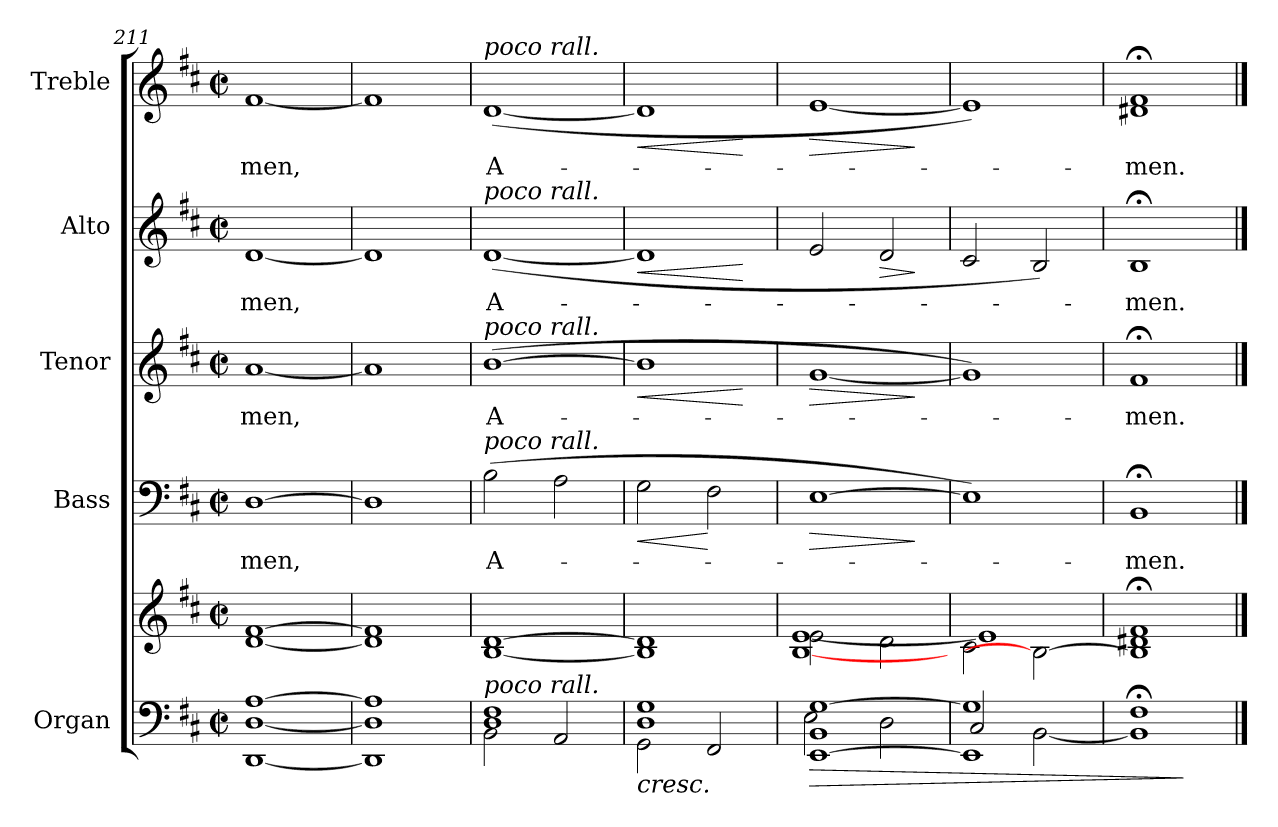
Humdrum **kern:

**kern	**kern	**dynam	**kern	**text	**dynam	**kern	**text	**dynam	**kern	**text	**dynam	**kern	**text	**dynam
*part5	*part5	*part5	*part4	*part4	*part4	*part3	*part3	*part3	*part2	*part2	*part2	*part1	*part1	*part1
*staff6	*staff5	*staff5/6	*staff4	*staff4	*staff4	*staff3	*staff3	*staff3	*staff2	*staff2	*staff2	*staff1	*staff1	*staff1
*I"Organ	*	*	*I"Bass	*	*	*I"Tenor	*	*	*I"Alto	*	*	*I"Treble	*	*
*I'Org.	*	*	*I'B.	*	*	*I'T.	*	*	*I'A.	*	*	*I'Tr.	*	*
*clefF4	*clefG2	*	*clefF4	*	*	*clefG2	*	*	*clefG2	*	*	*clefG2	*	*
*	*	*	*	*	*	*ITrd7c12	*	*	*	*	*	*	*	*
*k[f#c#]	*k[f#c#]	*	*k[f#c#]	*	*	*k[f#c#]	*	*	*k[f#c#]	*	*	*k[f#c#]	*	*
*D:	*D:	*	*D:	*	*	*D:	*	*	*D:	*	*	*D:	*	*
*M2/2	*M2/2	*	*M2/2	*	*	*M2/2	*	*	*M2/2	*	*	*M2/2	*	*
*met(c|)	*met(c|)	*	*met(c|)	*	*	*met(c|)	*	*	*met(c|)	*	*	*met(c|)	*	*
=211	=211	=211	=211	=211	=211	=211	=211	=211	=211	=211	=211	=211	=211	=211
!	!	!	!	!LO:LY:b:color=#000000	!	!	!	!	!	!	!	!	!	!
!	!	!	!	!	!	!	!LO:LY:b:color=#000000	!	!	!	!	!	!	!
!	!	!	!	!	!	!	!	!	!	!LO:LY:b:color=#000000	!	!	!	!
!	!	!	!	!	!	!	!	!	!	!	!	!	!LO:LY:b:color=#000000	!
[1DDi [1Di [1Ai	[1di [1f#i	.	[1Di	-men,	.	[1Ai	-men,	.	[1di	-men,	.	[1f#i	-men,	.
=212	=212	=212	=212	=212	=212	=212	=212	=212	=212	=212	=212	=212	=212	=212
1DDi] 1Di] 1Ai]	1di] 1f#i]	.	1Di]	.	.	1Ai]	.	.	1di]	.	.	1f#i]	.	.
!!LO:LB:g=z
=213	=213	=213	=213	=213	=213	=213	=213	=213	=213	=213	=213	=213	=213	=213
*^	*	*	*	*	*	*	*	*	*	*	*	*	*	*
!	!	!	!	!	!LO:LY:b:color=#000000	!	!	!	!	!	!	!	!	!	!
!	!	!	!	!	!	!	!	!LO:LY:b:color=#000000	!	!	!	!	!	!	!
!	!	!	!	!	!	!	!	!	!	!	!LO:LY:b:color=#000000	!	!	!	!
!	!	!	!	!	!	!	!	!	!	!	!	!	!LO:TX:a:i:t=poco rall.	!	!
!	!	!	!	!	!	!	!	!	!	!LO:TX:a:i:t=poco rall.	!	!	!	!	!
!	!	!	!	!	!	!	!LO:TX:a:i:t=poco rall.	!	!	!	!	!	!	!	!
!	!	!	!	!LO:TX:a:i:t=poco rall.	!	!	!	!	!	!	!	!	!	!	!
!LO:TX:a:i:t=poco rall.	!	!	!	!	!	!	!	!	!	!	!	!	!	!	!
!	!	!	!	!	!	!	!	!	!	!	!	!	!	!LO:LY:b:color=#000000	!
1Di 1F#i	2BBi\	[1Bi [1di	.	(2Bi\	A-	.	([1Bi	A-	.	([1di	A-	.	([1di	A-	.
.	2AAi/	.	.	2Ai\	.	.	.	.	.	.	.	.	.	.	.
=214	=214	=214	=214	=214	=214	=214	=214	=214	=214	=214	=214	=214	=214	=214	=214
!	!	!	!LO:HP:b=2	!	!	!LO:HP:b	!	!	!LO:HP:b	!	!	!LO:HP:b	!	!	!LO:HP:b
1Di 1Gi	2GGi\	1Bi] 1di]	<	2Gi\	.	<	1Bi]	.	<	1di]	.	<	1di]	.	<
.	2FF#i/	.	.	2F#i\	.	[	.	.	.	.	.	.	.	.	.
*v	*v	*	*	*	*	*	*	*	*	*	*	*	*	*	*
.	.	.	.	.	.	.	.	[	.	.	[	.	.	[
=215	=215	=215	=215	=215	=215	=215	=215	=215	=215	=215	=215	=215	=215	=215
!	!	!LO:HP:b=2	!	!	!LO:HP:b	!	!	!LO:HP:b	!	!	!	!	!	!LO:HP:b
*^	*^	*	*	*	*	*	*	*	*	*	*	*	*	*
[1EEi 1BBi [1Gi	2Ei\	2ei\	[1Bi [1ei	>	[1Ei	.	>	[1Gi	.	>	2ei/	.	.	[1ei	.	>
!	!	!	!	!	!	!	!	!	!	!	!	!	!LO:HP:b	!	!	!
.	2Di\	2di\	.	.	.	.	.	.	.	.	2di/	.	>	.	.	.
*v	*v	*	*	*	*	*	*	*	*	*	*	*	*	*	*	*
*	*v	*v	*	*	*	*	*	*	*	*	*	*	*	*	*
.	.	[	.	.	]	.	.	]	.	.	]	.	.	]
=216	=216	=216	=216	=216	=216	=216	=216	=216	=216	=216	=216	=216	=216	=216
*^	*^	*	*	*	*	*	*	*	*	*	*	*	*	*
1EEi] 1Gi]	2C#i/	2c#i\	1ei]	.	1Ei])	.	.	1Gi])	.	.	2c#i/	.	.	1ei])	.	.
.	[2BBi\	2Bi\_	.	.	.	.	.	.	.	.	2Bi/)	.	.	.	.	.
*	*	*v	*v	*	*	*	*	*	*	*	*	*	*	*	*	*
=217	=217	=217	=217	=217	=217	=217	=217	=217	=217	=217	=217	=217	=217	=217	=217
!	!	!	!	!	!LO:LY:b:color=#000000	!	!	!	!	!	!	!	!	!	!
!	!	!	!	!	!	!	!	!LO:LY:b:color=#000000	!	!	!	!	!	!	!
!	!	!	!	!	!	!	!	!	!	!	!LO:LY:b:color=#000000	!	!	!	!
!	!	!	!	!	!	!	!	!	!	!	!	!	!	!LO:LY:b:color=#000000	!
1F#;i	1BBi]	1Bi]; 1d#Xi; 1f#i;	.	1BB;i	-men.	.	1F#;i	-men.	.	1B;i	-men.	.	1d#Xi; 1f#i;	-men.	.
*v	*v	*	*	*	*	*	*	*	*	*	*	*	*	*	*
.	.	]	.	.	.	.	.	.	.	.	.	.	.	.
==	==	==	==	==	==	==	==	==	==	==	==	==	==	==
*-	*-	*-	*-	*-	*-	*-	*-	*-	*-	*-	*-	*-	*-	*-
